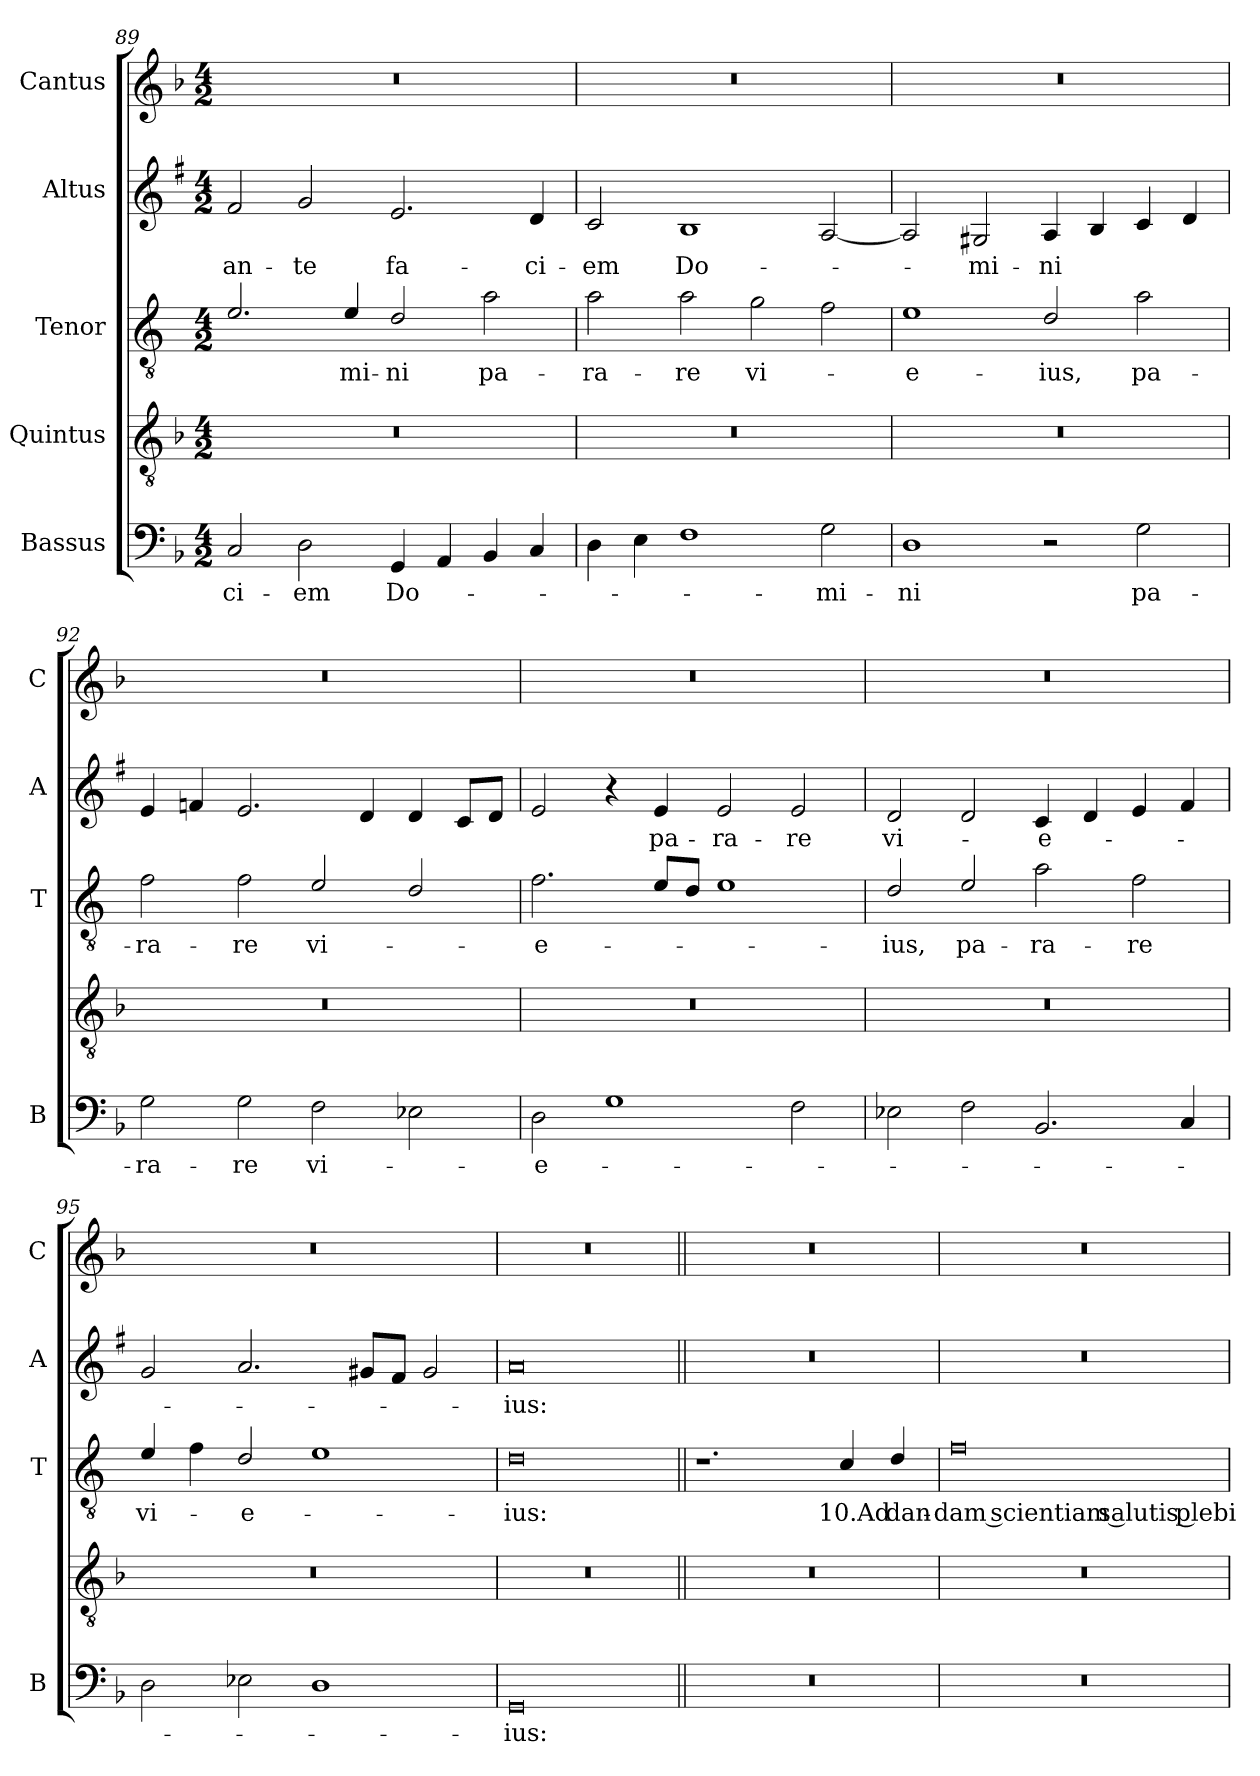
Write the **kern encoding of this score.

**kern	**text	**kern	**kern	**text	**kern	**text	**kern
*part5	*part5	*part4	*part3	*part3	*part2	*part2	*part1
*staff5	*staff5	*staff4	*staff3	*staff3	*staff2	*staff2	*staff1
*I"Bassus	*	*I"Quintus	*I"Tenor	*	*I"Altus	*	*I"Cantus
*I'B	*	*	*I'T	*	*I'A	*	*I'C
!!LO:LB:g=z
*clefF4	*	*clefGv2	*clefGv2	*	*clefG2	*	*clefG2
*	*	*	*ITrd4c7	*	*ITrd1c2	*	*
*k[b-]	*	*k[b-]	*k[b-]	*	*k[b-]	*	*k[b-]
*F:	*	*F:	*F:	*	*F:	*	*F:
*M4/2	*	*M4/2	*M4/2	*	*M4/2	*	*M4/2
=89	=89	=89	=89	=89	=89	=89	=89
!	!LO:LY:b	!	!	!	!	!LO:LY:b	!
2C/	-ci-	0r	2.A/	.	2e/	an-	0r
!	!LO:LY:b	!	!	!	!	!LO:LY:b	!
2D\	-em	.	.	.	2f/	-te	.
!	!	!	!	!LO:LY:b	!	!	!
.	.	.	4A/	-mi-	.	.	.
!	!LO:LY:b	!	!	!LO:LY:b	!	!LO:LY:b	!
4GG/	Do-	.	2G/	-ni	2.d/	fa-	.
4AA/	.	.	.	.	.	.	.
!	!	!	!	!LO:LY:b	!	!	!
4BB-/	.	.	2d\	pa-	.	.	.
!	!	!	!	!	!	!LO:LY:b	!
4C/	.	.	.	.	4c/	-ci-	.
=90	=90	=90	=90	=90	=90	=90	=90
!	!	!	!	!LO:LY:b	!	!LO:LY:b	!
4D\	.	0r	2d\	-ra-	2B-/	-em	0r
4E\	.	.	.	.	.	.	.
!	!	!	!	!LO:LY:b	!	!LO:LY:b	!
1F	.	.	2d\	-re	1A	Do-	.
!	!	!	!	!LO:LY:b	!	!	!
.	.	.	2c\	vi-	.	.	.
!	!LO:LY:b	!	!	!	!	!	!
2G\	-mi-	.	2B-\	.	[2G/	.	.
=91	=91	=91	=91	=91	=91	=91	=91
!	!LO:LY:b	!	!	!LO:LY:b	!	!	!
1D	-ni	0r	1A	-e-	2G/]	.	0r
!	!	!	!	!	!	!LO:LY:b	!
.	.	.	.	.	2F#X/	-mi-	.
!	!	!	!	!LO:LY:b	!	!LO:LY:b	!
2r	.	.	2G/	-ius,	4G/	-ni	.
.	.	.	.	.	4A/	.	.
!	!LO:LY:b	!	!	!LO:LY:b	!	!	!
2G\	pa-	.	2d\	pa-	4B-/	.	.
.	.	.	.	.	4c/	.	.
=92	=92	=92	=92	=92	=92	=92	=92
!	!LO:LY:b	!	!	!LO:LY:b	!	!	!
2G\	-ra-	0r	2B-\	-ra-	4d/	.	0r
.	.	.	.	.	4e-X/	.	.
!	!LO:LY:b	!	!	!LO:LY:b	!	!	!
2G\	-re	.	2B-\	-re	2.d/	.	.
!	!LO:LY:b	!	!	!LO:LY:b	!	!	!
2F\	vi-	.	2A/	vi-	.	.	.
.	.	.	.	.	4c/	.	.
2E-X\	.	.	2G/	.	4c/	.	.
.	.	.	.	.	8B-/L	.	.
.	.	.	.	.	8c/J	.	.
!!LO:LB:g=z
=93	=93	=93	=93	=93	=93	=93	=93
!	!LO:LY:b	!	!	!LO:LY:b	!	!	!
2D\	-e-	0r	2.B-\	-e-	2d/	.	0r
1G	.	.	.	.	4r	.	.
!	!	!	!	!	!	!LO:LY:b	!
.	.	.	8A/L	.	4d/	pa-	.
.	.	.	8G/J	.	.	.	.
!	!	!	!	!	!	!LO:LY:b	!
.	.	.	1A	.	2d/	-ra-	.
!	!	!	!	!	!	!LO:LY:b	!
2F\	.	.	.	.	2d/	-re	.
=94	=94	=94	=94	=94	=94	=94	=94
!	!	!	!	!LO:LY:b	!	!LO:LY:b	!
2E-X\	.	0r	2G/	-ius,	2c/	vi-	0r
!	!	!	!	!LO:LY:b	!	!	!
2F\	.	.	2A/	pa-	2c/	.	.
!	!	!	!	!LO:LY:b	!	!LO:LY:b	!
2.BB-/	.	.	2d\	-ra-	4B-/	-e-	.
.	.	.	.	.	4c/	.	.
!	!	!	!	!LO:LY:b	!	!	!
.	.	.	2B-\	-re	4d/	.	.
4C/	.	.	.	.	4e/	.	.
=95	=95	=95	=95	=95	=95	=95	=95
!	!	!	!	!LO:LY:b	!	!	!
2D\	.	0r	4A/	vi-	2f/	.	0r
.	.	.	4B-\	.	.	.	.
!	!	!	!	!LO:LY:b	!	!	!
2E-X\	.	.	2G/	-e-	2.g/	.	.
1D	.	.	1A	.	.	.	.
.	.	.	.	.	8f#X/L	.	.
.	.	.	.	.	8e/J	.	.
.	.	.	.	.	2f#/	.	.
=96	=96	=96	=96	=96	=96	=96	=96
!	!LO:LY:b	!	!	!LO:LY:b	!	!LO:LY:b	!
0GG	-ius:	0r	0G	-ius:	0g	-ius:	0r
!!LO:LB:g=z
=97||	=97||	=97||	=97||	=97||	=97||	=97||	=97||
0r	.	0r	1.r	.	0r	.	0r
!	!	!	!	!LO:LY:b	!	!	!
.	.	.	4F/	10.Ad	.	.	.
!	!	!	!	!LO:LY:b	!	!	!
.	.	.	4G/	dan-	.	.	.
=98	=98	=98	=98	=98	=98	=98	=98
!	!	!	!	!LO:LY:b	!	!	!
0r	.	0r	0B-	-dam scientiam salutis plebi	0r	.	0r
=	=	=	=	=	=	=	=
*-	*-	*-	*-	*-	*-	*-	*-
